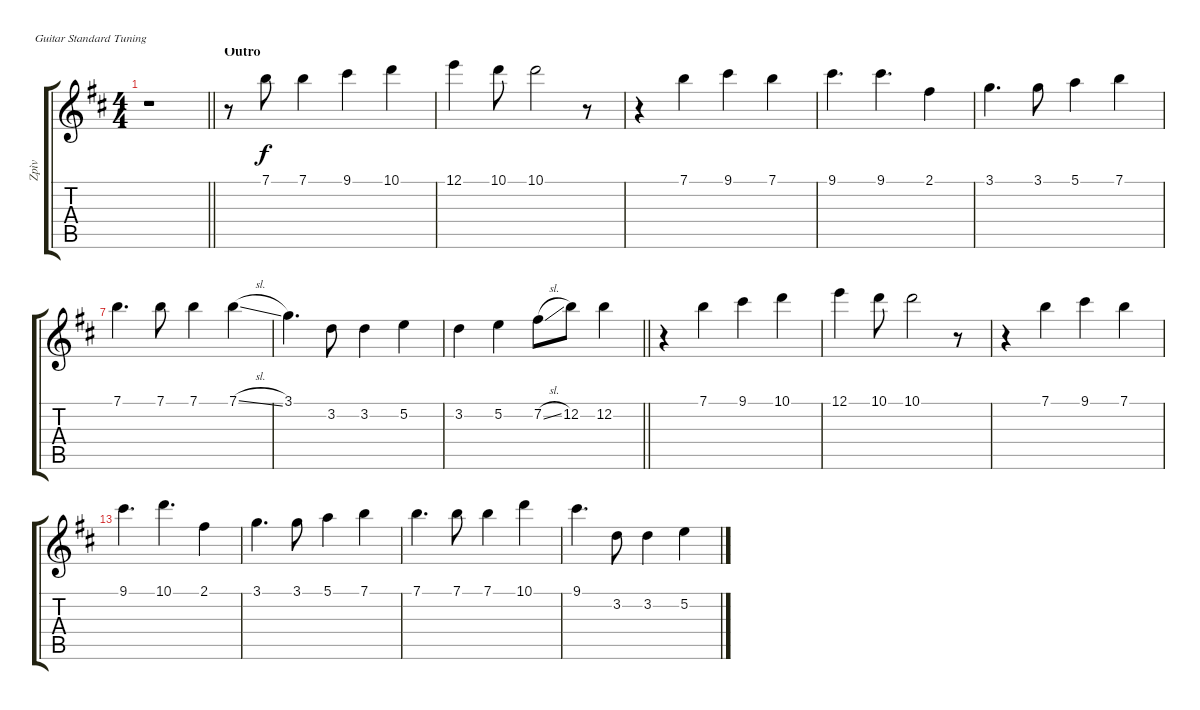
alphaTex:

\bracketExtendMode groupsimilarinstruments
\multiTrackTrackNamePolicy hidden
\firstSystemTrackNameMode fullname
\otherSystemsTrackNameMode fullname
\otherSystemsTrackNameOrientation horizontal
\defaultBarNumberDisplay FirstOfSystem
\track ("Zpìv" "S-Gt") {instrument clarinet}
\staff {score tabs}
\tuning (E4 B3 G3 D3 A2 E2)
\displaytranspose 12
\ts (4 4)
\tempo (170 hide)
\clef g2
\barLineRight lightlight
\ks bminor
r.1{dy f} |
\section ("" "Outro")
r.8 7.1.8 7.1.4 9.1.4 10.1.4 |
12.1.4 10.1.8 10.1.2 r.8 |
r.4 7.1.4 9.1.4 7.1.4 |
9.1.4{d} 9.1.4{d} 2.1.4 |
3.1.4{d} 3.1.8 5.1.4 7.1.4 |
7.1.4{d} 7.1.8 7.1.4 7.1{sl}.4 |
3.1.4{d} 3.2.8 3.2.4 5.2.4 |
\barLineRight lightlight
3.2.4 5.2.4 7.2{sl}.8 12.2.8 12.2.4 |
r.4 7.1.4 9.1.4 10.1.4 |
12.1.4 10.1.8 10.1.2 r.8 |
r.4 7.1.4 9.1.4 7.1.4 |
9.1.4{d} 10.1.4{d} 2.1.4 |
3.1.4{d} 3.1.8 5.1.4 7.1.4 |
7.1.4{d} 7.1.8 7.1.4 10.1.4 |
9.1.4{d} 3.2.8 3.2.4 5.2.4
